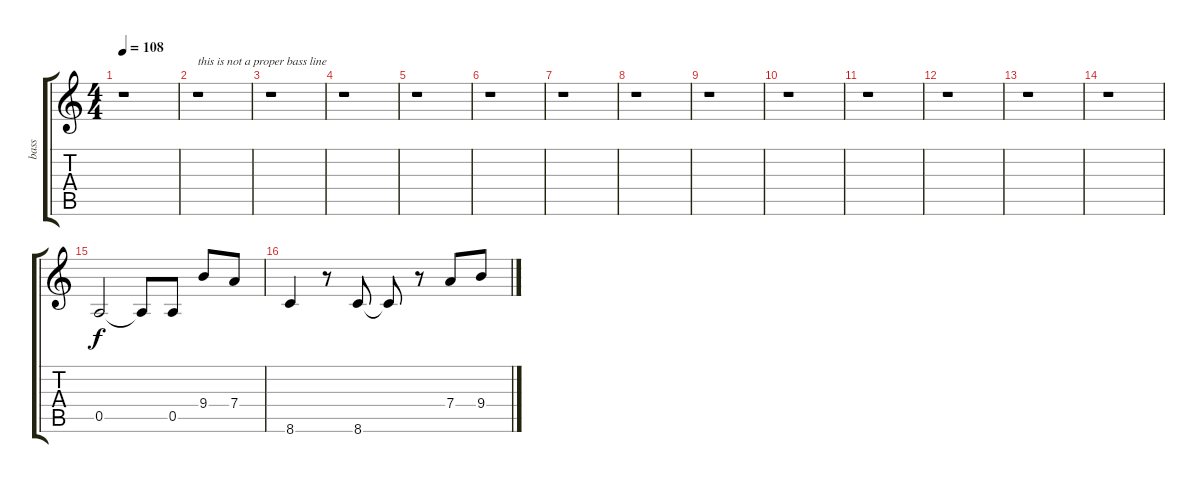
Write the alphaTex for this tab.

\track ("bass" "bass") {instrument electricbassfinger}
\staff {score tabs}
\tuning (E4 B3 G3 D3 A2 E2) {hide}
\ts (4 4)
\tempo 108
\clef g2
\ks c
r.1{dy f instrument electricbassfinger} |
r.1{txt "this is not a proper bass line"} |
r.1 |
r.1 |
r.1 |
r.1 |
r.1 |
r.1 |
r.1 |
r.1 |
r.1 |
r.1 |
r.1 |
r.1 |
0.5.2 0.5{t}.8 0.5.8 9.4.8 7.4.8 |
8.6.4 r.8 8.6.8 8.6{t}.8 r.8 7.4.8 9.4.8
